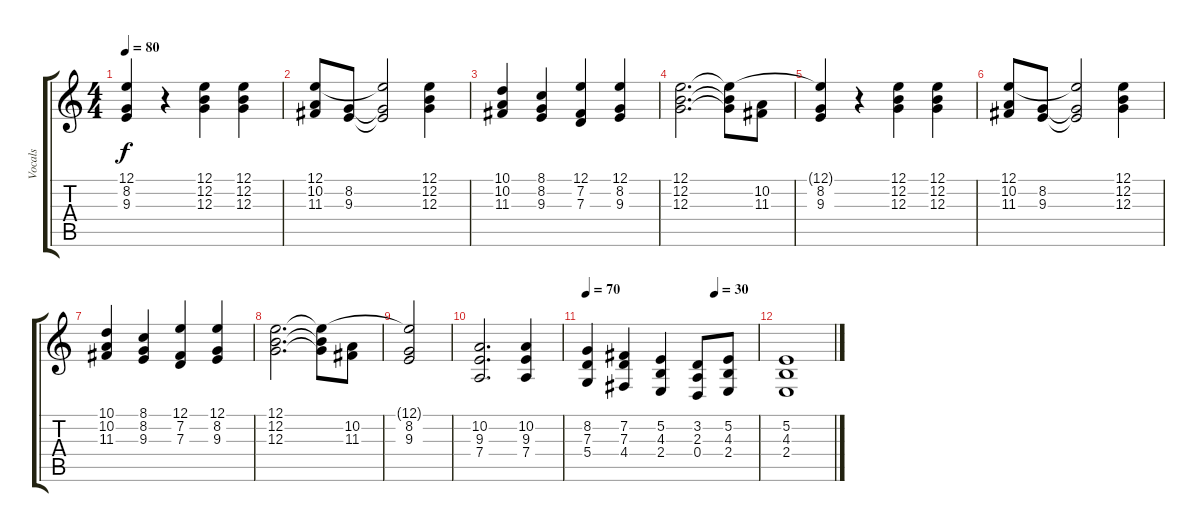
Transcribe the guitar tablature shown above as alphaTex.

\track ("Vocals" "Vocals") {instrument synthvoice}
\staff {score tabs}
\tuning (E4 B3 G3 D3 A2 E2) {hide}
\ts (4 4)
\tempo 80
\clef g2
\ks c
(12.1{t} 8.2 9.3{t}).4{dy f} r.4 (12.1 12.2 12.3).4 (12.1 12.2 12.3).4 |
(12.1 10.2 11.3).8 (8.2 9.3).8 (12.1{t} 8.2{t} 9.3{t}).2 (12.1 12.2 12.3).4 |
(10.1 10.2 11.3).4 (8.1 8.2 9.3).4 (12.1 7.2 7.3).4 (12.1 8.2 9.3).4 |
(12.1 12.2 12.3).2{d} (12.1{t} 12.2{t} 12.3{t}).8 (10.2 11.3).8 |
(12.1{t} 8.2 9.3).4 r.4 (12.1 12.2 12.3).4 (12.1 12.2 12.3).4 |
(12.1 10.2 11.3).8 (8.2 9.3).8 (12.1{t} 8.2{t} 9.3{t}).2 (12.1 12.2 12.3).4 |
(10.1 10.2 11.3).4 (8.1 8.2 9.3).4 (12.1 7.2 7.3).4 (12.1 8.2 9.3).4 |
(12.1 12.2 12.3).2{d} (12.1{t} 12.2{t} 12.3{t}).8 (10.2 11.3).8 |
(12.1{t} 8.2 9.3).2 |
(10.2 9.3 7.4).2{d} (10.2 9.3 7.4).4 |
\tempo 70
\tempo (30 0.75)
(8.2 7.3 5.4).4 (7.2 7.3 4.4).4 (5.2 4.3 2.4).4 (3.2 2.3 0.4).8 (5.2 4.3 2.4).8 |
(5.2 4.3 2.4).1{volume 0}
